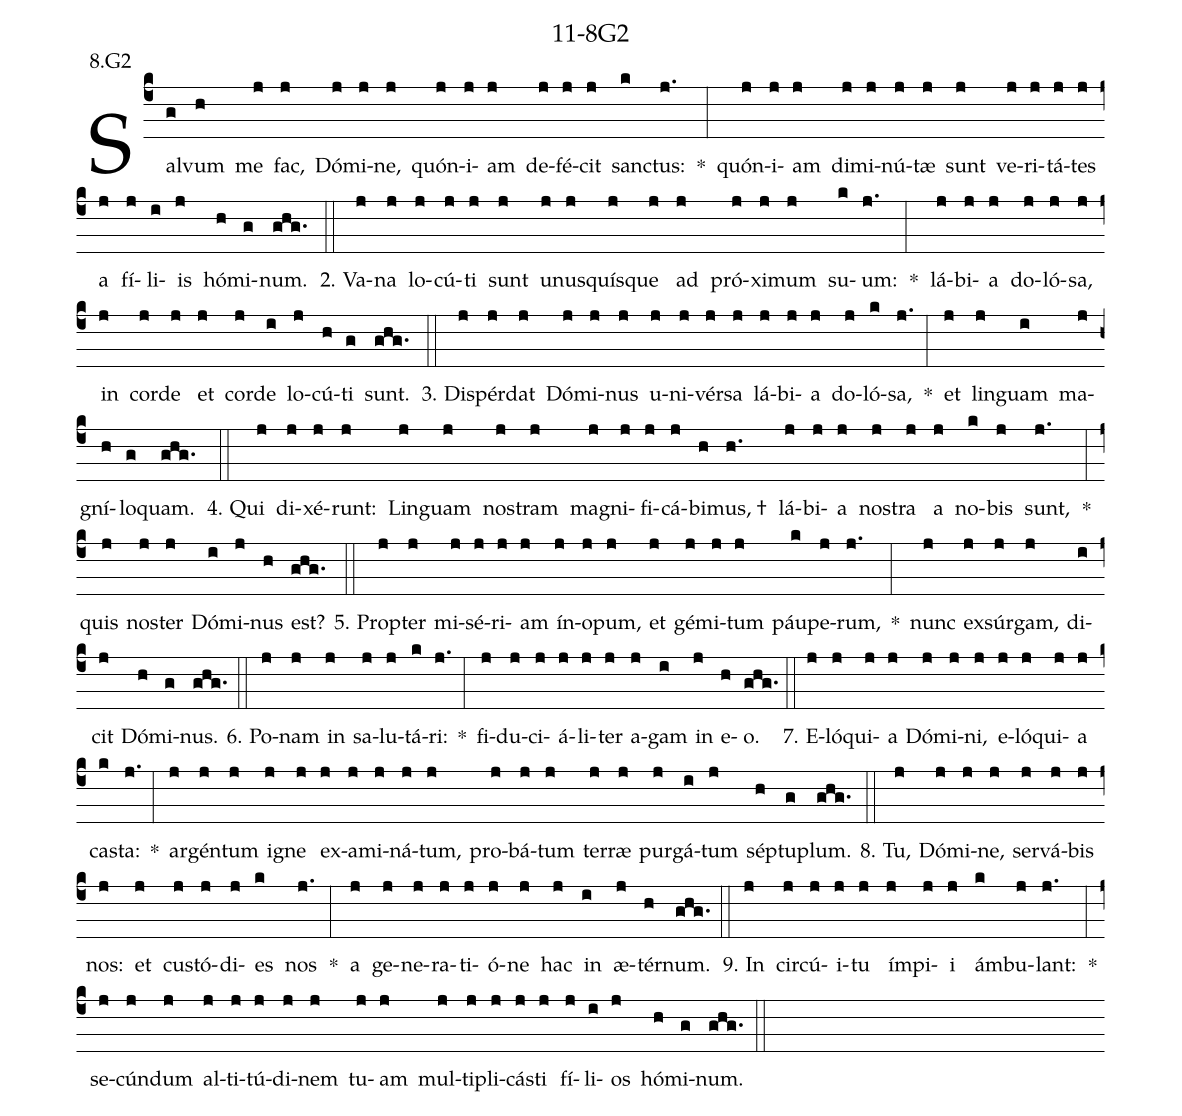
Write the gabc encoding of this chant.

name: 11-8G2;
annotation: 8.G2;
%%
(c4)Sal(g)vum(h) me(j) fac,(j) Dó(j)mi(j)ne,(j) quón(j)i(j)am(j) de(j)fé(j)cit(j) sanc(k)tus:(j.) *(:) quón(j)i(j)am(j) di(j)mi(j)nú(j)tæ(j) sunt(j) ve(j)ri(j)tá(j)tes(j) a(j) fí(j)li(i)is(j) hó(h)mi(g)num.(ghg.) (::)
2. Va(j)na(j) lo(j)cú(j)ti(j) sunt(j) u(j)nus(j)quís(j)que(j) ad(j) pró(j)xi(j)mum(j) su(k)um:(j.) *(:) lá(j)bi(j)a(j) do(j)ló(j)sa,(j) in(j) cor(j)de(j) et(j) cor(j)de(i) lo(j)cú(h)ti(g) sunt.(ghg.) (::)
3. Dis(j)pér(j)dat(j) Dó(j)mi(j)nus(j) u(j)ni(j)vér(j)sa(j) lá(j)bi(j)a(j) do(j)ló(k)sa,(j.) *(:) et(j) lin(j)guam(i) ma(j)gní(h)lo(g)quam.(ghg.) (::)
4. Qui(j) di(j)xé(j)runt:(j) Lin(j)guam(j) nos(j)tram(j) ma(j)gni(j)fi(j)cá(j)bi(h)mus, †(h.) lá(j)bi(j)a(j) nos(j)tra(j) a(j) no(k)bis(j) sunt,(j.) *(:) quis(j) nos(j)ter(j) Dó(i)mi(j)nus(h) est?(ghg.) (::)
5. Prop(j)ter(j) mi(j)sé(j)ri(j)am(j) ín(j)o(j)pum,(j) et(j) gé(j)mi(j)tum(j) páu(k)pe(j)rum,(j.) *(:) nunc(j) ex(j)súr(j)gam,(j) di(i)cit(j) Dó(h)mi(g)nus.(ghg.) (::)
6. Po(j)nam(j) in(j) sa(j)lu(j)tá(k)ri:(j.) *(:) fi(j)du(j)ci(j)á(j)li(j)ter(j) a(j)gam(i) in(j) e(h)o.(ghg.) (::)
7. E(j)ló(j)qui(j)a(j) Dó(j)mi(j)ni,(j) e(j)ló(j)qui(j)a(j) cas(k)ta:(j.) *(:) ar(j)gén(j)tum(j) i(j)gne(j) ex(j)a(j)mi(j)ná(j)tum,(j) pro(j)bá(j)tum(j) ter(j)ræ(j) pur(j)gá(i)tum(j) sép(h)tu(g)plum.(ghg.) (::)
8. Tu,(j) Dó(j)mi(j)ne,(j) ser(j)vá(j)bis(j) nos:(j) et(j) cus(j)tó(j)di(j)es(k) nos(j.) *(:) a(j) ge(j)ne(j)ra(j)ti(j)ó(j)ne(j) hac(j) in(i) æ(j)tér(h)num.(ghg.) (::)
9. In(j) cir(j)cú(j)i(j)tu(j) ím(j)pi(j)i(j) ám(k)bu(j)lant:(j.) *(:) se(j)cún(j)dum(j) al(j)ti(j)tú(j)di(j)nem(j) tu(j)am(j) mul(j)ti(j)pli(j)cás(j)ti(j) fí(j)li(i)os(j) hó(h)mi(g)num.(ghg.) (::)
